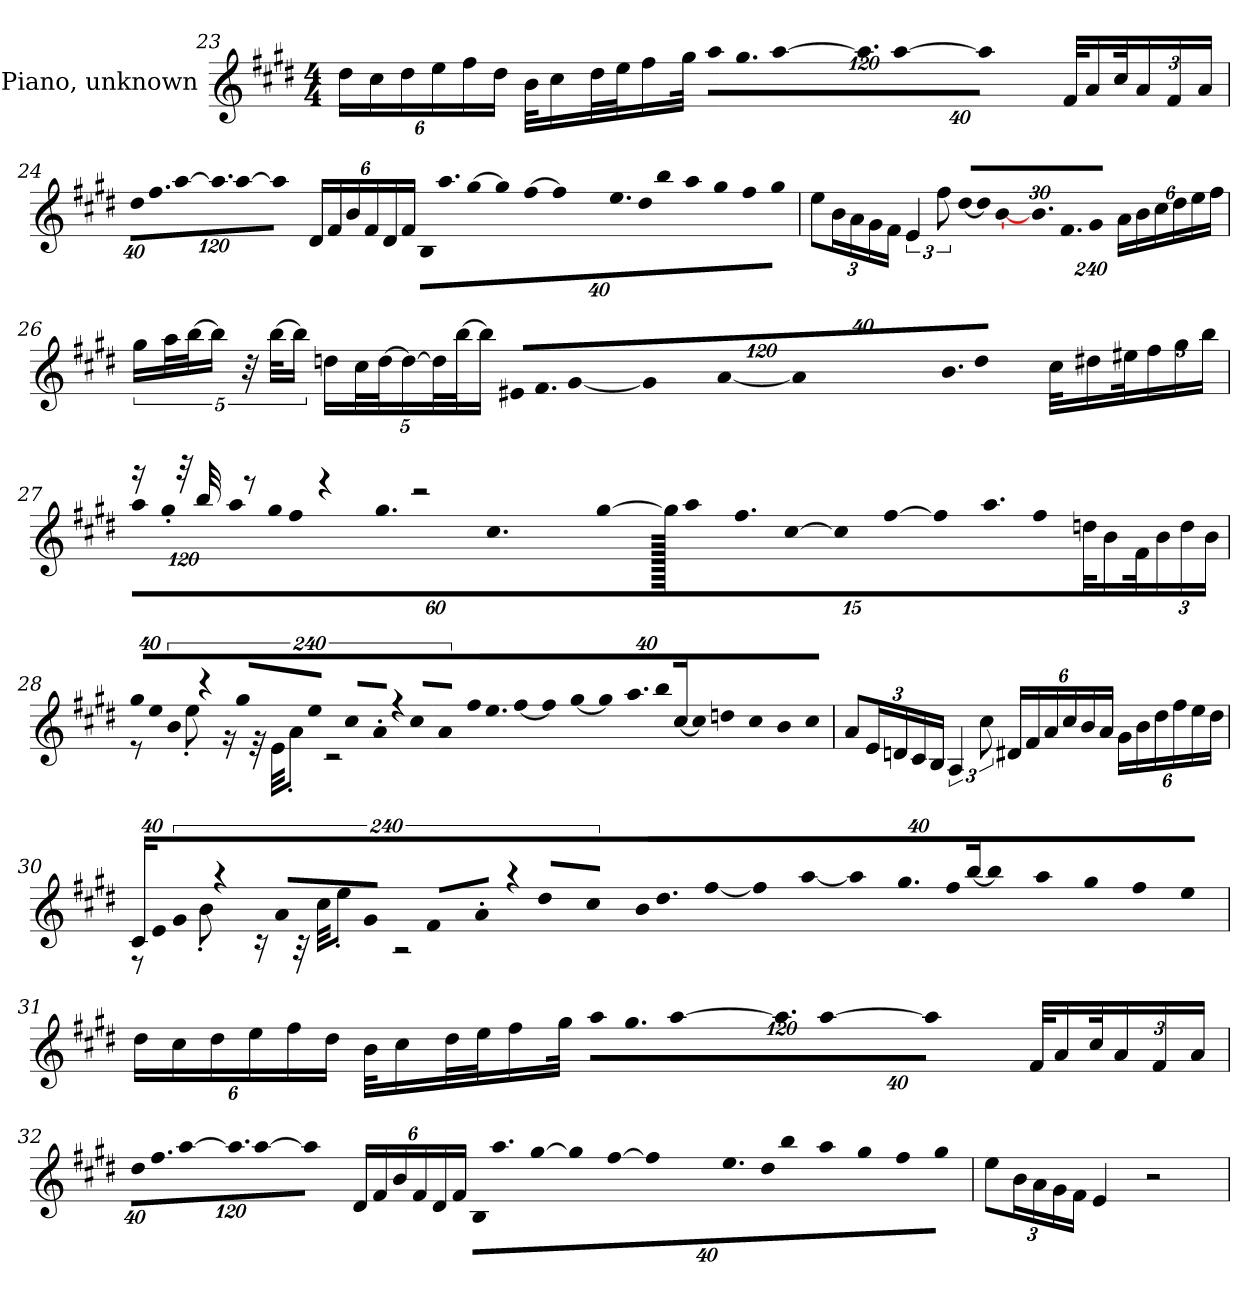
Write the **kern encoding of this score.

**kern
*part1
*staff1
*I"Piano, unknown
*I'Pno.
!!LO:LB:g=z
*clefG2
*k[f#c#g#d#]
*M4/4
*Xbrackettup
=23
24dd#\LL
24cc#\
24dd#\
24ee\
24ff#\
24dd#\JJ
32b\KLL
16cc#\
32dd#\L
32ee\J
16ff#\
32gg#\JJk
!LO:N:vis=32
640%23aa\LLL
!LO:N:vis=32.
1920%103gg#\
!LO:N:vis=64
[960%17aa\K
!LO:N:vis=32.
1920%103aa\]
!LO:N:vis=64
[960%17aa\JK
!LO:N:vis=16
1920%137aa\JJ]
32f#/KLL
16a/
32cc#/K
24a/
24f#/
24a/JJ
!!LO:LB:g=z
=24
!LO:N:vis=32
640%23dd#\LLL
!LO:N:vis=32.
1920%103ff#\
!LO:N:vis=64
[960%17aa\K
!LO:N:vis=32.
1920%103aa\]
!LO:N:vis=64
[960%17aa\JK
!LO:N:vis=16
1920%137aa\JJ]
24d#/LL
24f#/
24b/
24f#/
24d#/
24f#/JJ
!LO:N:vis=32
640%23B\LLL
!LO:N:vis=32.
1920%103aa\
!LO:N:vis=64
[960%17gg#\L
!LO:N:vis=64
960%17gg#\]
!LO:N:vis=64
[960%17ff#\
!LO:N:vis=64
960%17ff#\J]
1920ryy
!LO:N:vis=32.
1920%103ee\
!LO:N:vis=32
640%23dd#\JJ
12bb\
24aa\L
24gg#\
24ff#\
24gg#\JJ
!!LO:PB:g=z
=25
12ee\L
24b\L
24a\
24g#\
24f#\JJ
*brackettup
6e/
12ff#\
*Xbrackettup
!LO:N:vis=16
[1920%137dd#/LL
!LO:N:vis=64
960%17dd#/LL]
!LO:N:vis=64
[960%17b/J
1920ryy
!LO:N:vis=32.
1920%103b/]
!LO:N:vis=32.
1920%103f#/
!LO:N:vis=32
640%23g#/JJJ
24a\LL
24b\
24cc#\
24dd#\
24ee\
24ff#\JJ
!!LO:LB:g=z
=26
*brackettup
20gg#\LL
40aa\L
[40bb\J
20bb\JJ]
40r
[40bb\KLL
20bb\JJ]
*Xbrackettup
20ddn\LL
40cc#\L
[40dd\J
20dd\_
40dd\L]
[40bb\J
20bb\JJ]
!LO:N:vis=32
640%23e#X/LLL
!LO:N:vis=32.
1920%103f#/
!LO:N:vis=64
[960%17g#/L
!LO:N:vis=64
960%17g#/]
!LO:N:vis=64
[960%17a/
!LO:N:vis=64
960%17a/J]
1920ryy
!LO:N:vis=32.
1920%103b/
!LO:N:vis=32
640%23dd/JJJ
32cc#\KLL
16dd#X\
32ee#X\K
24ff#\
24gg#\
24bb\JJ
!!LO:LB:g=z
=27
*^
!	!LO:N:vis=16
16r	1920%107aa\LL
!	!LO:N:vis=16
.	1920%107gg#'\
32r	.
32bb/	.
!	!LO:N:vis=16
.	1920%107aa\
8r	.
!	!LO:N:vis=32
.	1920%53gg#\K
!	!LO:N:vis=16
.	1920%107ff#\JJ
4r	.
.	18.gg#\LL
.	18.cc#\
.	[640%53gg#\J
2r	1920gg#\]
!	!LO:N:vis=32
.	640%23aa\LLL
!	!LO:N:vis=32.
.	1920%103ff#\
!	!LO:N:vis=64
.	[960%17cc#\L
!	!LO:N:vis=64
.	960%17cc#\]
!	!LO:N:vis=64
.	[960%17ff#\
!	!LO:N:vis=64
.	960%17ff#\J]
!	!LO:N:vis=32.
.	1920%103aa\
!	!LO:N:vis=32
.	640%23ff#\JJJ
.	32ddn\KLL
.	16b\
.	32f#\K
.	24b\
.	24dd\
.	24b\JJ
1920ryy	.
!!LO:LB:g=z	!!
=28	=28
*brackettup	*
!LO:N:vis=32	!
640%23gg#/LLL	8r
!LO:N:vis=32	!
640%23ee/J	.
!LO:N:vis=16	!
1920%137b/JJ	.
.	8ee'\
!LO:N:vis=32	!
640%23r	.
!LO:N:vis=32	!
640%23gg#/LLL	.
!LO:N:vis=32	!
640%23ee/JJJ	.
.	16r
!LO:N:vis=32	!
640%23cc#/KLL	.
!LO:N:vis=16	!
1920%137a'/JJ	.
.	32r
.	32e\KKL
!LO:N:vis=16	!
1920%137r	.
.	8a'\J
!LO:N:vis=32	!
640%23cc#/LLL	.
!LO:N:vis=32	!
640%23a/JJJ	.
.	2r
*Xbrackettup	*
!LO:N:vis=32	!
640%23ff#/LLL	.
!LO:N:vis=32.	!
1920%103ee/	.
!LO:N:vis=64	!
[960%17ff#/L	.
!LO:N:vis=64	!
960%17ff#/]	.
!LO:N:vis=64	!
[960%17gg#/	.
!LO:N:vis=64	!
960%17gg#/J]	.
!LO:N:vis=32.	!
1920%103aa/	.
!LO:N:vis=32	!
640%23bb/JJ	.
[640%23cc#/	.
1920%91cc#/]	.
24ddn/L	.
24cc#/	.
24b/	.
24cc#/JJ	.
.	640ryy
*v	*v
!!LO:LB:g=z
=29
12a/L
24e/L
24dn/
24c#/
24B/JJ
*brackettup
6A/
12cc#\
*Xbrackettup
24d#X/LL
24f#/
24a/
24cc#/
24b/
24a/JJ
24g#\LL
24b\
24dd#\
24ff#\
24ee\
24dd#\JJ
!!LO:LB:g=z
=30
*brackettup
!LO:N:vis=32
*^
640%23c#/LLL	8r
!LO:N:vis=32	!
640%23e/J	.
!LO:N:vis=16	!
1920%137g#/JJ	.
.	8b'\
!LO:N:vis=32	!
640%23r	.
!LO:N:vis=32	!
640%23a/LLL	.
!LO:N:vis=32	!
640%23g#/JJJ	.
.	16r
!LO:N:vis=32	!
640%23f#/KLL	.
!LO:N:vis=16	!
1920%137a'/JJ	.
.	32r
.	32cc#\KKL
!LO:N:vis=16	!
1920%137r	.
.	8ee'\J
!LO:N:vis=32	!
640%23dd#/LLL	.
!LO:N:vis=32	!
640%23cc#/JJJ	.
.	2r
*Xbrackettup	*
!LO:N:vis=32	!
640%23b/LLL	.
!LO:N:vis=32.	!
1920%103dd#/	.
!LO:N:vis=64	!
[960%17ff#/L	.
!LO:N:vis=64	!
960%17ff#/]	.
!LO:N:vis=64	!
[960%17aa/	.
!LO:N:vis=64	!
960%17aa/J]	.
!LO:N:vis=32.	!
1920%103gg#/	.
!LO:N:vis=32	!
640%23ff#/JJ	.
[640%23bb/	.
1920%91bb/]	.
24aa/L	.
24gg#/	.
24ff#/	.
24ee/JJ	.
.	640ryy
*v	*v
!!LO:LB:g=z
=31
24dd#\LL
24cc#\
24dd#\
24ee\
24ff#\
24dd#\JJ
32b\KLL
16cc#\
32dd#\L
32ee\J
16ff#\
32gg#\JJk
!LO:N:vis=32
640%23aa\LLL
!LO:N:vis=32.
1920%103gg#\
!LO:N:vis=64
[960%17aa\K
!LO:N:vis=32.
1920%103aa\]
!LO:N:vis=64
[960%17aa\JK
!LO:N:vis=16
1920%137aa\JJ]
32f#/KLL
16a/
32cc#/K
24a/
24f#/
24a/JJ
!!LO:LB:g=z
=32
!LO:N:vis=32
640%23dd#\LLL
!LO:N:vis=32.
1920%103ff#\
!LO:N:vis=64
[960%17aa\K
!LO:N:vis=32.
1920%103aa\]
!LO:N:vis=64
[960%17aa\JK
!LO:N:vis=16
1920%137aa\JJ]
24d#/LL
24f#/
24b/
24f#/
24d#/
24f#/JJ
!LO:N:vis=32
640%23B\LLL
!LO:N:vis=32.
1920%103aa\
!LO:N:vis=64
[960%17gg#\L
!LO:N:vis=64
960%17gg#\]
!LO:N:vis=64
[960%17ff#\
!LO:N:vis=64
960%17ff#\J]
1920ryy
!LO:N:vis=32.
1920%103ee\
!LO:N:vis=32
640%23dd#\JJ
12bb\
24aa\L
24gg#\
24ff#\
24gg#\JJ
=33
12ee\L
24b\L
24a\
24g#\
24f#\JJ
4e/
2r
=
*-
